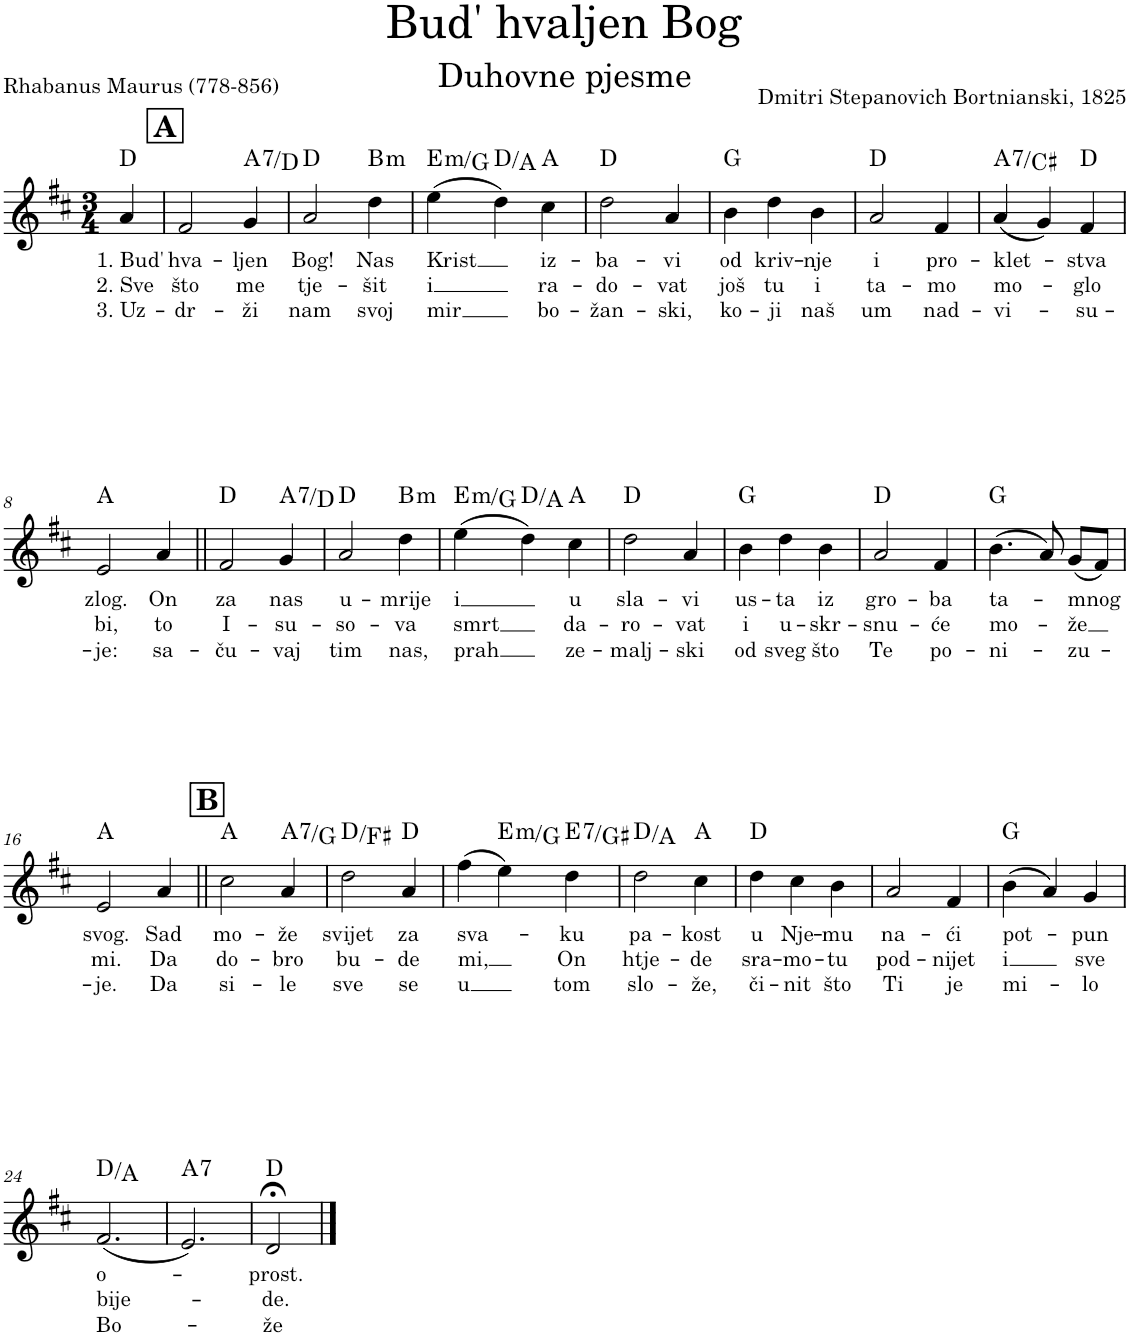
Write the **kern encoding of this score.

**kern	**text	**text	**text	**harte
*part1	*part1	*part1	*part1	*part1
*staff1	*staff1	*staff1	*staff1	*
*I"Soprano	*	*	*	*
*I'S.	*	*	*	*
*clefG2	*	*	*	*
*k[f#c#]	*	*	*	*
*M3/4	*	*	*	*
=	=	=	=	=
!	!LO:LY:b	!LO:LY:b	!LO:LY:b	!
4a/	1. Bud'	2. Sve	3. Uz-	D:maj
!!LO:REH:place=s1:a:B:cj:fs=14:t=A
=1	=1	=1	=1	=1
!	!LO:LY:b	!LO:LY:b	!LO:LY:b	!LO:H:kt=N.C.
2f#/	hva-	što	-dr-	N
!	!LO:LY:b	!LO:LY:b	!LO:LY:b	!LO:H:kt=7
4g/	-ljen	me	-ži	A:7/4
=2	=2	=2	=2	=2
!	!LO:LY:b	!LO:LY:b	!LO:LY:b	!
2a/	Bog!	tje-	nam	D:maj
!	!LO:LY:b	!LO:LY:b	!LO:LY:b	!LO:H:kt=m
4dd\	Nas	-šit	svoj	B:min
=3	=3	=3	=3	=3
!	!LO:LY:b	!LO:LY:b	!LO:LY:b	!LO:H:kt=m
(4ee\	-Krist	i	mir	E:min/b3
4dd\)	.	.	.	D:maj/5
!	!LO:LY:b	!LO:LY:b	!LO:LY:b	!
4cc#\	iz-	ra-	bo-	A:maj
=4	=4	=4	=4	=4
!	!LO:LY:b	!LO:LY:b	!LO:LY:b	!
2dd\	-ba-	-do-	-žan-	D:maj
!	!LO:LY:b	!LO:LY:b	!LO:LY:b	!LO:H:kt=N.C.
4a/	-vi	-vat	-ski,	N
=5	=5	=5	=5	=5
!	!LO:LY:b	!LO:LY:b	!LO:LY:b	!
4b\	od	još	ko-	G:maj
!	!LO:LY:b	!LO:LY:b	!LO:LY:b	!
4dd\	kriv-	tu	-ji	.
!	!LO:LY:b	!LO:LY:b	!LO:LY:b	!
4b\	-nje	i	naš	.
=6	=6	=6	=6	=6
!	!LO:LY:b	!LO:LY:b	!LO:LY:b	!
2a/	i	ta-	um	D:maj
!	!LO:LY:b	!LO:LY:b	!LO:LY:b	!LO:H:kt=N.C.
4f#/	pro-	-mo	nad-	N
=7	=7	=7	=7	=7
!	!LO:LY:b	!LO:LY:b	!LO:LY:b	!LO:H:kt=7
(4a/	-klet-	mo-	-vi-	A:7/3
4g/)	.	.	.	.
!	!LO:LY:b	!LO:LY:b	!LO:LY:b	!
4f#/	-stva	-glo	-su-	D:maj
!!LO:LB:g=z
=8	=8	=8	=8	=8
!	!LO:LY:b	!LO:LY:b	!LO:LY:b	!
2e/	zlog.	bi,	-je:	A:maj
!	!LO:LY:b	!LO:LY:b	!LO:LY:b	!
4a/	On	to	sa-	.
=9||	=9||	=9||	=9||	=9||
!	!LO:LY:b	!LO:LY:b	!LO:LY:b	!
2f#/	za	I-	-ču-	D:maj
!	!LO:LY:b	!LO:LY:b	!LO:LY:b	!LO:H:kt=7
4g/	nas	-su-	-vaj	A:7/4
=10	=10	=10	=10	=10
!	!LO:LY:b	!LO:LY:b	!LO:LY:b	!
2a/	u-	-so-	tim	D:maj
!	!LO:LY:b	!LO:LY:b	!LO:LY:b	!LO:H:kt=m
4dd\	-mrije	-va	nas,	B:min
=11	=11	=11	=11	=11
!	!LO:LY:b	!LO:LY:b	!LO:LY:b	!LO:H:kt=m
(4ee\	i	-smrt	prah	E:min/b3
4dd\)	.	.	.	D:maj/5
!	!LO:LY:b	!LO:LY:b	!LO:LY:b	!
4cc#\	u	da-	ze-	A:maj
=12	=12	=12	=12	=12
!	!LO:LY:b	!LO:LY:b	!LO:LY:b	!
2dd\	sla-	-ro-	-malj-	D:maj
!	!LO:LY:b	!LO:LY:b	!LO:LY:b	!LO:H:kt=N.C.
4a/	-vi	-vat	-ski	N
=13	=13	=13	=13	=13
!	!LO:LY:b	!LO:LY:b	!LO:LY:b	!
4b\	us-	i	od	G:maj
!	!LO:LY:b	!LO:LY:b	!LO:LY:b	!LO:H:kt=N.C.
4dd\	-ta	u-	sveg	N
!	!LO:LY:b	!LO:LY:b	!LO:LY:b	!LO:H:kt=N.C.
4b\	iz	-skr-	što	N
=14	=14	=14	=14	=14
!	!LO:LY:b	!LO:LY:b	!LO:LY:b	!
2a/	gro-	-snu-	Te	D:maj
!	!LO:LY:b	!LO:LY:b	!LO:LY:b	!LO:H:kt=N.C.
4f#/	-ba	-će	po-	N
=15	=15	=15	=15	=15
!	!LO:LY:b	!LO:LY:b	!LO:LY:b	!
(4.b\	ta-	mo-	-ni-	G:maj
8a/)	.	.	.	.
!	!LO:LY:b	!LO:LY:b	!LO:LY:b	!
(8g/L	-mnog	-že	-zu-	.
8f#/J)	.	.	.	.
!!LO:LB:g=z
=16	=16	=16	=16	=16
!	!LO:LY:b	!LO:LY:b	!LO:LY:b	!
2e/	svog.	mi.	-je.	A:maj
!	!LO:LY:b	!LO:LY:b	!LO:LY:b	!LO:H:kt=N.C.
4a/	Sad	Da	Da	N
!!LO:REH:place=s1:a:B:cj:fs=14:t=B
=17||	=17||	=17||	=17||	=17||
!	!LO:LY:b	!LO:LY:b	!LO:LY:b	!
2cc#\	mo-	do-	si-	A:maj
!	!LO:LY:b	!LO:LY:b	!LO:LY:b	!LO:H:kt=7
4a/	-že	-bro	-le	A:7/b7
=18	=18	=18	=18	=18
!	!LO:LY:b	!LO:LY:b	!LO:LY:b	!
2dd\	svijet	bu-	sve	D:maj/3
!	!LO:LY:b	!LO:LY:b	!LO:LY:b	!
4a/	za	-de	se	D:maj
=19	=19	=19	=19	=19
!	!LO:LY:b	!LO:LY:b	!LO:LY:b	!LO:H:kt=N.C.
(4ff#\	sva-	mi,	u	N
!	!	!	!	!LO:H:kt=m
4ee\)	.	.	.	E:min/b3
!	!LO:LY:b	!LO:LY:b	!LO:LY:b	!LO:H:kt=7
4dd\	-ku	On	tom	E:7/3
=20	=20	=20	=20	=20
!	!LO:LY:b	!LO:LY:b	!LO:LY:b	!
2dd\	-pa-	htje-	slo-	D:maj/5
!	!LO:LY:b	!LO:LY:b	!LO:LY:b	!
4cc#\	-kost	-de	-že,	A:maj
=21	=21	=21	=21	=21
!	!LO:LY:b	!LO:LY:b	!LO:LY:b	!
4dd\	u	sra-	či-	D:maj
!	!LO:LY:b	!LO:LY:b	!LO:LY:b	!
4cc#\	Nje-	-mo-	-nit	.
!	!LO:LY:b	!LO:LY:b	!LO:LY:b	!
4b\	-mu	-tu	što	.
=22	=22	=22	=22	=22
!	!LO:LY:b	!LO:LY:b	!LO:LY:b	!
2a/	na-	pod-	Ti	.
!	!LO:LY:b	!LO:LY:b	!LO:LY:b	!LO:H:kt=N.C.
4f#/	-ći	-nijet	je	N
=23	=23	=23	=23	=23
!	!LO:LY:b	!LO:LY:b	!LO:LY:b	!
(4b\	pot-	i	mi-	G:maj
4a/)	.	.	.	.
!	!LO:LY:b	!LO:LY:b	!LO:LY:b	!
4g/	-pun	sve	-lo	.
!!LO:LB:g=z
=24	=24	=24	=24	=24
!	!LO:LY:b	!LO:LY:b	!LO:LY:b	!
(2.f#/	o-	bije-	Bo-	D:maj/5
=25	=25	=25	=25	=25
!	!	!	!	!LO:H:kt=7
2.e/)	.	.	.	A:7
=26	=26	=26	=26	=26
!	!LO:LY:b	!LO:LY:b	!LO:LY:b	!
2d;</	-prost.	-de.	-že	D:maj
==	==	==	==	==
*-	*-	*-	*-	*-
